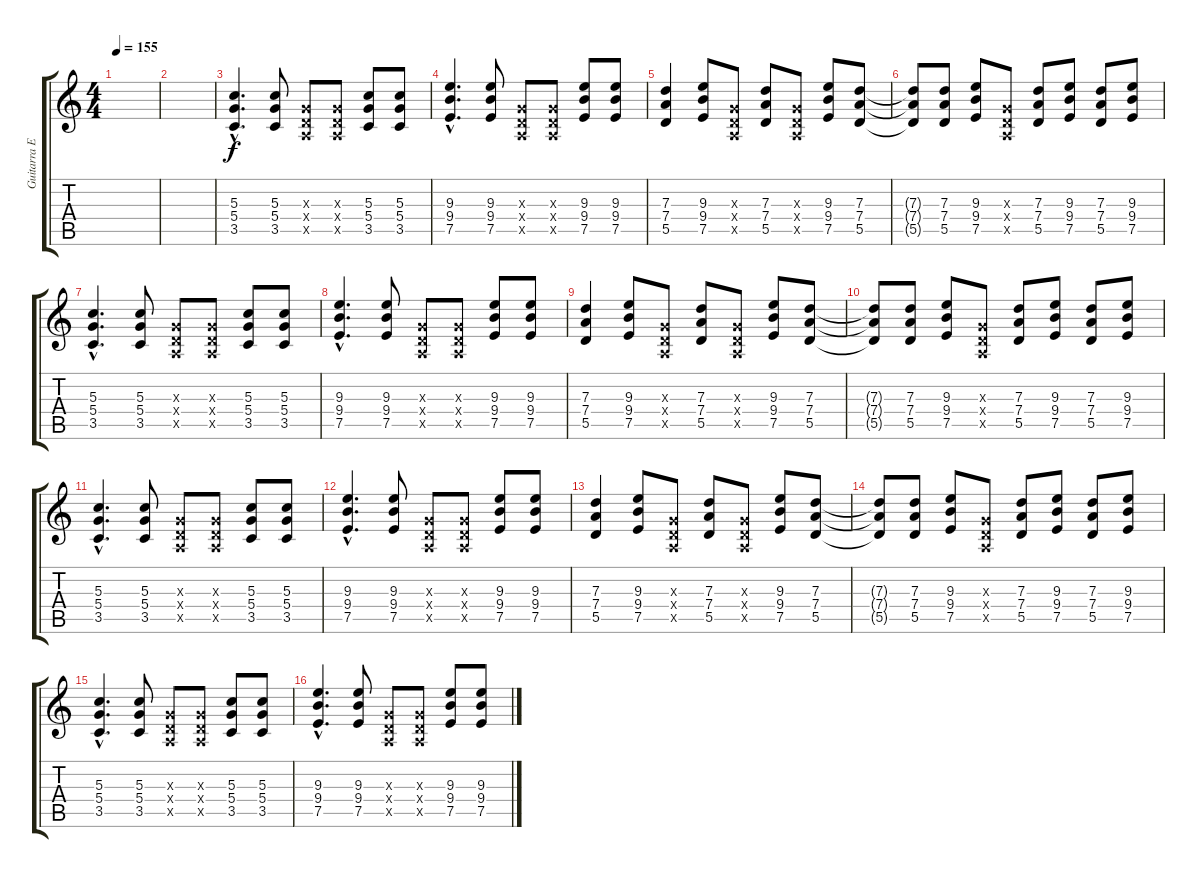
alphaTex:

\track ("Guitarra Eléctrica" "Guitarra E") {instrument overdrivenguitar}
\staff {score tabs}
\tuning (E4 B3 G3 D3 A2 E2) {hide}
\ts (4 4)
\tempo 155
\clef g2
\ks c
|
|
(5.3{hac} 5.4{hac} 3.5{hac}).4{d volume 13} (5.3 5.4 3.5).8 (0.3{x} 0.4{x} 0.5{x}).8 (0.3{x} 0.4{x} 0.5{x}).8 (5.3 5.4 3.5).8 (5.3 5.4 3.5).8 |
(9.3{hac} 9.4{hac} 7.5{hac}).4{d} (9.3 9.4 7.5).8 (0.3{x} 0.4{x} 0.5{x}).8 (0.3{x} 0.4{x} 0.5{x}).8 (9.3 9.4 7.5).8 (9.3 9.4 7.5).8 |
(7.3 7.4 5.5).4 (9.3 9.4 7.5).8 (0.3{x} 0.4{x} 0.5{x}).8 (7.3 7.4 5.5).8 (0.3{x} 0.4{x} 0.5{x}).8 (9.3 9.4 7.5).8 (7.3 7.4 5.5).8 |
(7.3{t} 7.4{t} 5.5{t}).8 (7.3 7.4 5.5).8 (9.3 9.4 7.5).8 (0.3{x} 0.4{x} 0.5{x}).8 (7.3 7.4 5.5).8 (9.3 9.4 7.5).8 (7.3 7.4 5.5).8 (9.3 9.4 7.5).8 |
(5.3{hac} 5.4{hac} 3.5{hac}).4{d} (5.3 5.4 3.5).8 (0.3{x} 0.4{x} 0.5{x}).8 (0.3{x} 0.4{x} 0.5{x}).8 (5.3 5.4 3.5).8 (5.3 5.4 3.5).8 |
(9.3{hac} 9.4{hac} 7.5{hac}).4{d} (9.3 9.4 7.5).8 (0.3{x} 0.4{x} 0.5{x}).8 (0.3{x} 0.4{x} 0.5{x}).8 (9.3 9.4 7.5).8 (9.3 9.4 7.5).8 |
(7.3 7.4 5.5).4 (9.3 9.4 7.5).8 (0.3{x} 0.4{x} 0.5{x}).8 (7.3 7.4 5.5).8 (0.3{x} 0.4{x} 0.5{x}).8 (9.3 9.4 7.5).8 (7.3 7.4 5.5).8 |
(7.3{t} 7.4{t} 5.5{t}).8 (7.3 7.4 5.5).8 (9.3 9.4 7.5).8 (0.3{x} 0.4{x} 0.5{x}).8 (7.3 7.4 5.5).8 (9.3 9.4 7.5).8 (7.3 7.4 5.5).8 (9.3 9.4 7.5).8 |
(5.3{hac} 5.4{hac} 3.5{hac}).4{d} (5.3 5.4 3.5).8 (0.3{x} 0.4{x} 0.5{x}).8 (0.3{x} 0.4{x} 0.5{x}).8 (5.3 5.4 3.5).8 (5.3 5.4 3.5).8 |
(9.3{hac} 9.4{hac} 7.5{hac}).4{d} (9.3 9.4 7.5).8 (0.3{x} 0.4{x} 0.5{x}).8 (0.3{x} 0.4{x} 0.5{x}).8 (9.3 9.4 7.5).8 (9.3 9.4 7.5).8 |
(7.3 7.4 5.5).4 (9.3 9.4 7.5).8 (0.3{x} 0.4{x} 0.5{x}).8 (7.3 7.4 5.5).8 (0.3{x} 0.4{x} 0.5{x}).8 (9.3 9.4 7.5).8 (7.3 7.4 5.5).8 |
(7.3{t} 7.4{t} 5.5{t}).8 (7.3 7.4 5.5).8 (9.3 9.4 7.5).8 (0.3{x} 0.4{x} 0.5{x}).8 (7.3 7.4 5.5).8 (9.3 9.4 7.5).8 (7.3 7.4 5.5).8 (9.3 9.4 7.5).8 |
(5.3{hac} 5.4{hac} 3.5{hac}).4{d} (5.3 5.4 3.5).8 (0.3{x} 0.4{x} 0.5{x}).8 (0.3{x} 0.4{x} 0.5{x}).8 (5.3 5.4 3.5).8 (5.3 5.4 3.5).8 |
(9.3{hac} 9.4{hac} 7.5{hac}).4{d} (9.3 9.4 7.5).8 (0.3{x} 0.4{x} 0.5{x}).8 (0.3{x} 0.4{x} 0.5{x}).8 (9.3 9.4 7.5).8 (9.3 9.4 7.5).8
